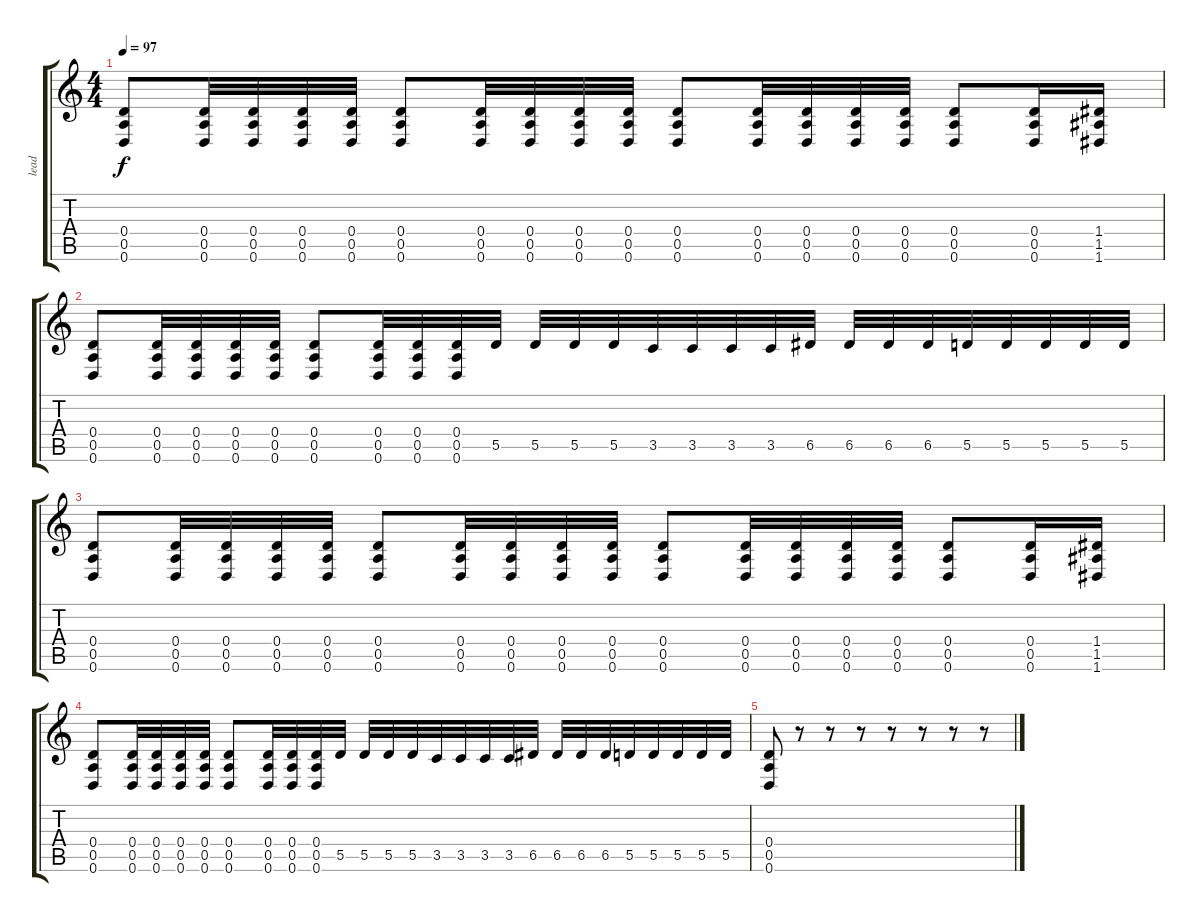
\track ("lead" "lead") {instrument distortionguitar}
\staff {score tabs}
\tuning (E4 B3 G3 D3 A2 D2) {hide}
\ts (4 4)
\tempo 97
\clef g2
\ks c
(0.4 0.5 0.6).8{dy f} (0.4 0.5 0.6).32 (0.4 0.5 0.6).32 (0.4 0.5 0.6).32 (0.4 0.5 0.6).32 (0.4 0.5 0.6).8 (0.4 0.5 0.6).32 (0.4 0.5 0.6).32 (0.4 0.5 0.6).32 (0.4 0.5 0.6).32 (0.4 0.5 0.6).8 (0.4 0.5 0.6).32 (0.4 0.5 0.6).32 (0.4 0.5 0.6).32 (0.4 0.5 0.6).32 (0.4 0.5 0.6).8 (0.4 0.5 0.6).16 (1.4 1.5 1.6).16 |
(0.4 0.5 0.6).8 (0.4 0.5 0.6).32 (0.4 0.5 0.6).32 (0.4 0.5 0.6).32 (0.4 0.5 0.6).32 (0.4 0.5 0.6).8 (0.4 0.5 0.6).32 (0.4 0.5 0.6).32 (0.4 0.5 0.6).32 5.5.32 5.5.32 5.5.32 5.5.32 3.5.32 3.5.32 3.5.32 3.5.32 6.5.32 6.5.32 6.5.32 6.5.32 5.5.32 5.5.32 5.5.32 5.5.32 5.5.32 |
(0.4 0.5 0.6).8 (0.4 0.5 0.6).32 (0.4 0.5 0.6).32 (0.4 0.5 0.6).32 (0.4 0.5 0.6).32 (0.4 0.5 0.6).8 (0.4 0.5 0.6).32 (0.4 0.5 0.6).32 (0.4 0.5 0.6).32 (0.4 0.5 0.6).32 (0.4 0.5 0.6).8 (0.4 0.5 0.6).32 (0.4 0.5 0.6).32 (0.4 0.5 0.6).32 (0.4 0.5 0.6).32 (0.4 0.5 0.6).8 (0.4 0.5 0.6).16 (1.4 1.5 1.6).16 |
(0.4 0.5 0.6).8 (0.4 0.5 0.6).32 (0.4 0.5 0.6).32 (0.4 0.5 0.6).32 (0.4 0.5 0.6).32 (0.4 0.5 0.6).8 (0.4 0.5 0.6).32 (0.4 0.5 0.6).32 (0.4 0.5 0.6).32 5.5.32 5.5.32 5.5.32 5.5.32 3.5.32 3.5.32 3.5.32 3.5.32 6.5.32 6.5.32 6.5.32 6.5.32 5.5.32 5.5.32 5.5.32 5.5.32 5.5.32 |
(0.4 0.5 0.6).8 r.8 r.8 r.8 r.8 r.8 r.8 r.8
